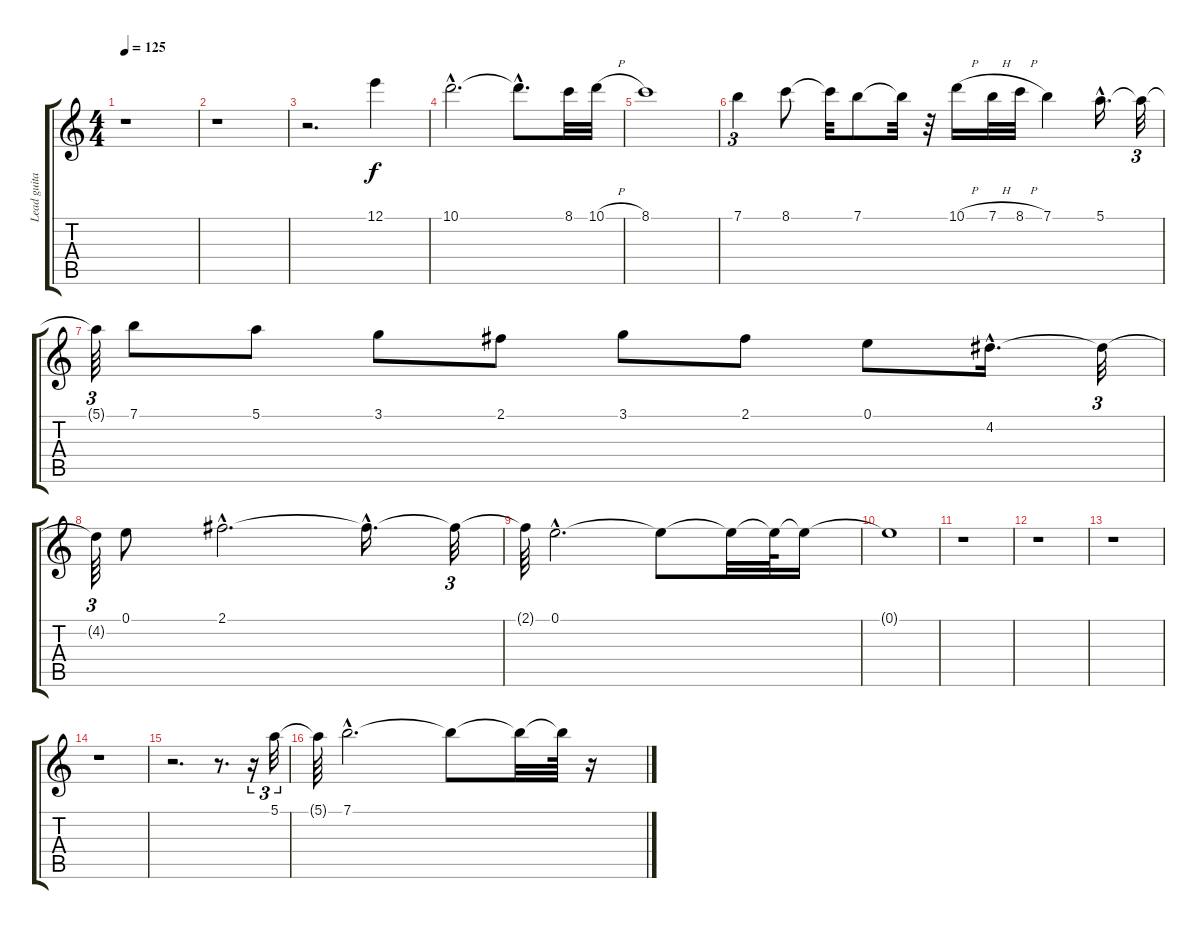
\track ("Lead guitar I" "Lead guita") {instrument overdrivenguitar}
\staff {score tabs}
\tuning (E4 B3 G3 D3 A2 E2) {hide}
\ts (4 4)
\tempo 125
\clef g2
\ks c
r.1{dy f} |
r.1 |
r.2{d} 12.1.4 |
10.1{hac}.2{d} 10.1{hac t}.8{d} 8.1.32 10.1{h}.32 |
8.1.1 |
7.1.4{tu (3 2)} 8.1.8 8.1{t}.32 7.1.8 7.1{t}.32 r.32 10.1{h}.16 7.1{h}.32 8.1{h}.32 7.1.4 5.1{hac}.16{d} 5.1{t}.32{tu (3 2)} |
5.1{t}.64{tu (3 2)} 7.1.8 5.1.8 3.1.8 2.1.8 3.1.8 2.1.8 0.1.8 4.2{hac}.16{d} 4.2{t}.32{tu (3 2)} |
4.2{t}.64{tu (3 2)} 0.1.8 2.1{hac}.2{d} 2.1{hac t}.16{d} 2.1{t}.32{tu (3 2)} |
2.1{t}.64 0.1{hac}.2{d} 0.1{t}.8 0.1{t}.32 0.1{t}.64 0.1{t}.16 |
0.1{t}.1 |
r.1 |
r.1 |
r.1 |
r.1 |
r.2{d} r.8{d} r.16{tu (3 2)} 5.1.32{tu (3 2)} |
5.1{t}.64 7.1{hac}.2{d} 7.1{t}.8 7.1{t}.32 7.1{t}.64 r.16
